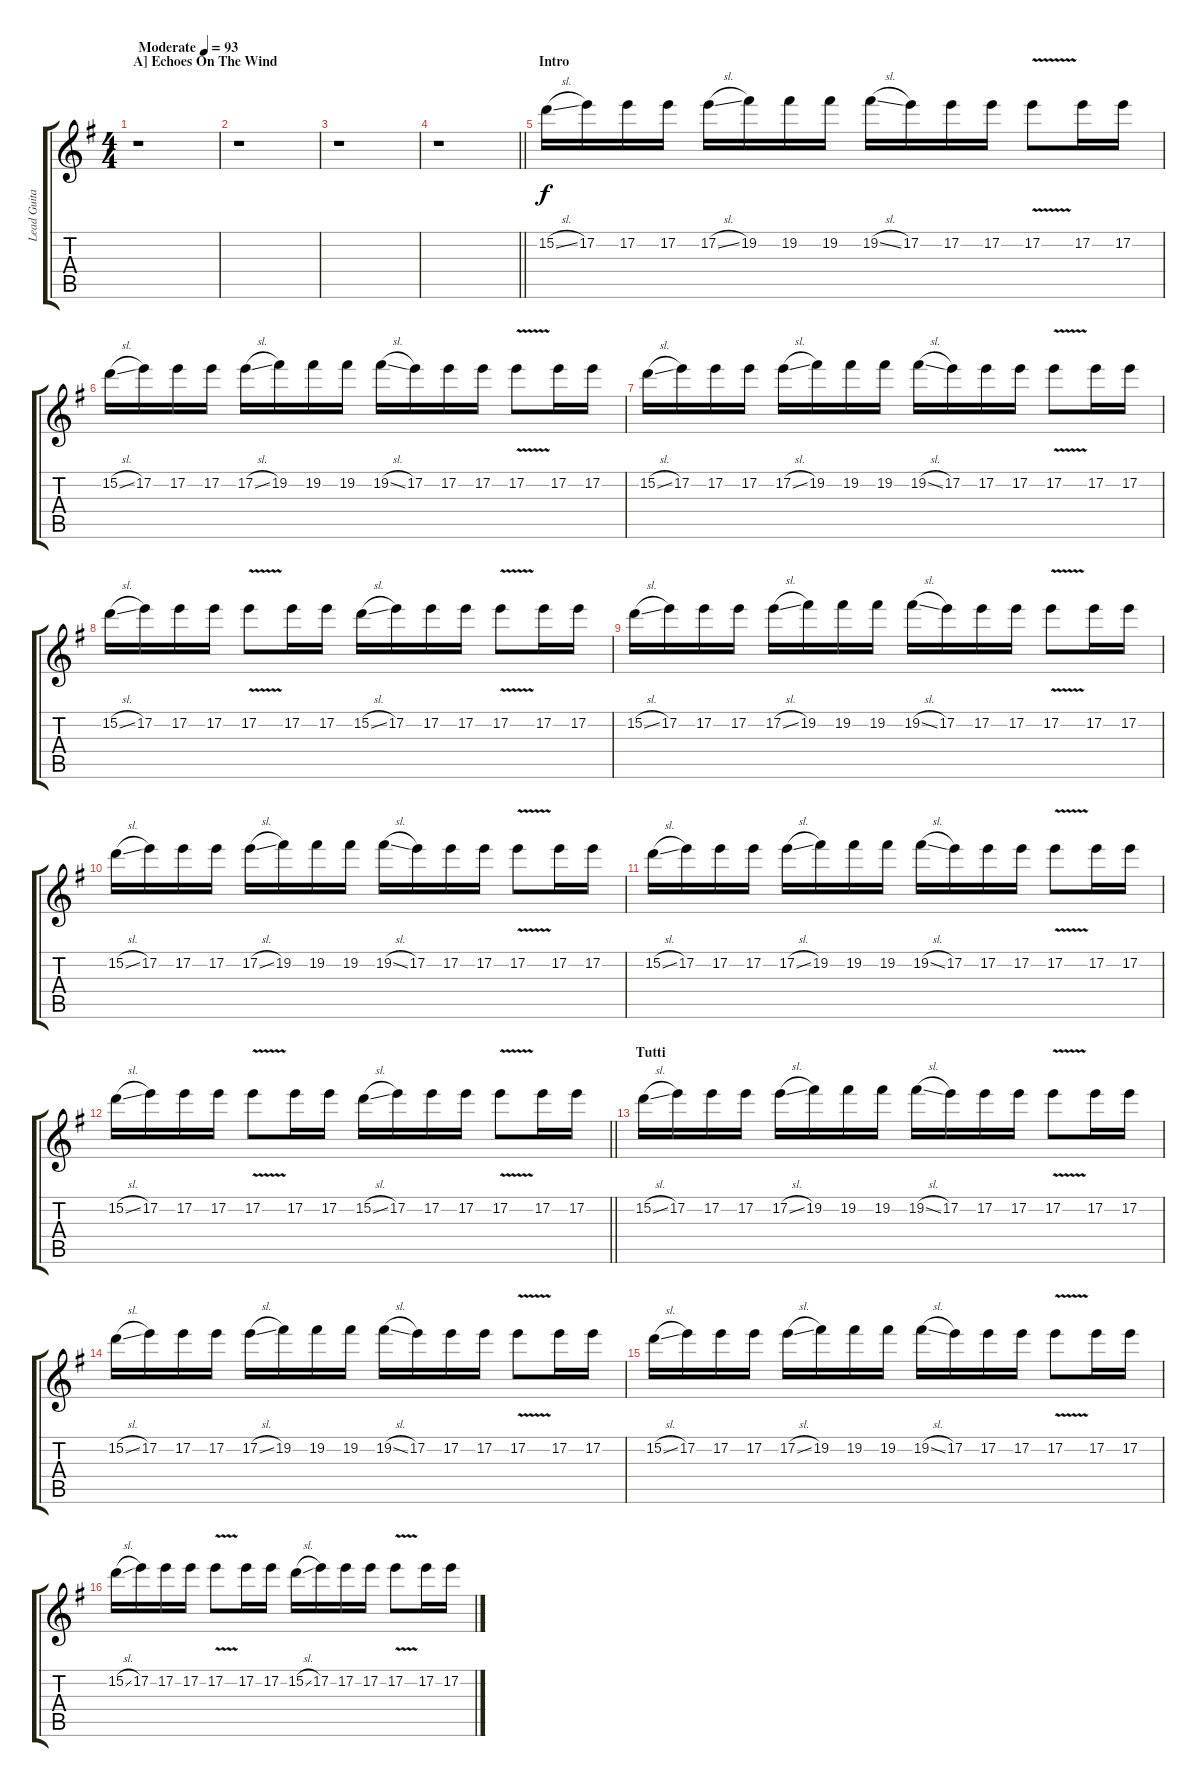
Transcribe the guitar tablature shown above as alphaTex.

\track ("Lead Guitar 1 - Arjen Lucassen" "Lead Guita") {instrument overdrivenguitar}
\staff {score tabs}
\tuning (E4 B3 G3 D3 A2 E2) {hide}
\ts (4 4)
\section ("" "A] Echoes On The Wind")
\tempo (93 "Moderate")
\clef g2
\ks eminor
r.1{dy f instrument overdrivenguitar} |
r.1 |
r.1 |
\barLineRight lightlight
r.1 |
\section ("" "Intro")
15.2{sl}.16 17.2.16 17.2.16 17.2.16 17.2{sl}.16 19.2.16 19.2.16 19.2.16 19.2{sl}.16 17.2.16 17.2.16 17.2.16 17.2{v}.8 17.2.16 17.2.16 |
15.2{sl}.16 17.2.16 17.2.16 17.2.16 17.2{sl}.16 19.2.16 19.2.16 19.2.16 19.2{sl}.16 17.2.16 17.2.16 17.2.16 17.2{v}.8 17.2.16 17.2.16 |
15.2{sl}.16 17.2.16 17.2.16 17.2.16 17.2{sl}.16 19.2.16 19.2.16 19.2.16 19.2{sl}.16 17.2.16 17.2.16 17.2.16 17.2{v}.8 17.2.16 17.2.16 |
15.2{sl}.16 17.2.16 17.2.16 17.2.16 17.2{v}.8 17.2.16 17.2.16 15.2{sl}.16 17.2.16 17.2.16 17.2.16 17.2{v}.8 17.2.16 17.2.16 |
15.2{sl}.16 17.2.16 17.2.16 17.2.16 17.2{sl}.16 19.2.16 19.2.16 19.2.16 19.2{sl}.16 17.2.16 17.2.16 17.2.16 17.2{v}.8 17.2.16 17.2.16 |
15.2{sl}.16 17.2.16 17.2.16 17.2.16 17.2{sl}.16 19.2.16 19.2.16 19.2.16 19.2{sl}.16 17.2.16 17.2.16 17.2.16 17.2{v}.8 17.2.16 17.2.16 |
15.2{sl}.16 17.2.16 17.2.16 17.2.16 17.2{sl}.16 19.2.16 19.2.16 19.2.16 19.2{sl}.16 17.2.16 17.2.16 17.2.16 17.2{v}.8 17.2.16 17.2.16 |
\barLineRight lightlight
15.2{sl}.16 17.2.16 17.2.16 17.2.16 17.2{v}.8 17.2.16 17.2.16 15.2{sl}.16 17.2.16 17.2.16 17.2.16 17.2{v}.8 17.2.16 17.2.16 |
\section ("" "Tutti")
15.2{sl}.16 17.2.16 17.2.16 17.2.16 17.2{sl}.16 19.2.16 19.2.16 19.2.16 19.2{sl}.16 17.2.16 17.2.16 17.2.16 17.2{v}.8 17.2.16 17.2.16 |
15.2{sl}.16 17.2.16 17.2.16 17.2.16 17.2{sl}.16 19.2.16 19.2.16 19.2.16 19.2{sl}.16 17.2.16 17.2.16 17.2.16 17.2{v}.8 17.2.16 17.2.16 |
15.2{sl}.16 17.2.16 17.2.16 17.2.16 17.2{sl}.16 19.2.16 19.2.16 19.2.16 19.2{sl}.16 17.2.16 17.2.16 17.2.16 17.2{v}.8 17.2.16 17.2.16 |
15.2{sl}.16 17.2.16 17.2.16 17.2.16 17.2{v}.8 17.2.16 17.2.16 15.2{sl}.16 17.2.16 17.2.16 17.2.16 17.2{v}.8 17.2.16 17.2.16
